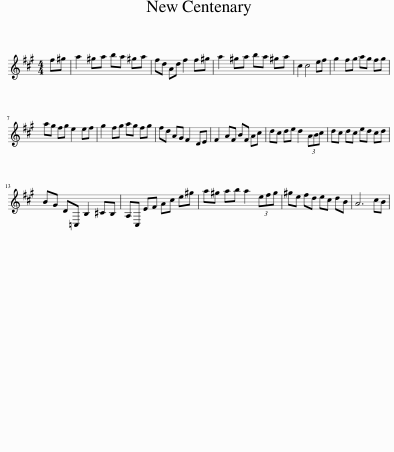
X:1
L:1/8
M:4/4
I:linebreak $
K:A
V:1 treble
V:1
 f^g | a2 ^ga ba ^ga | fd Ad f2 f^g | a2 ^ga ba ^ga | c2 c4 ef | %5
 g2 fg ag fg |$ ag fg e2 ef | g2 fg ag fg | fd AG F2 DE | F2 AF BF Ac | %10
 dc de d2 (3ABc | dc dc ed cd |$ BG D=C, B,2 ^CB, | A,C, EF Ac e^g | a^g ab a2 (3efg | %15
 ^ge fd ec dB | A6 cB | %17
